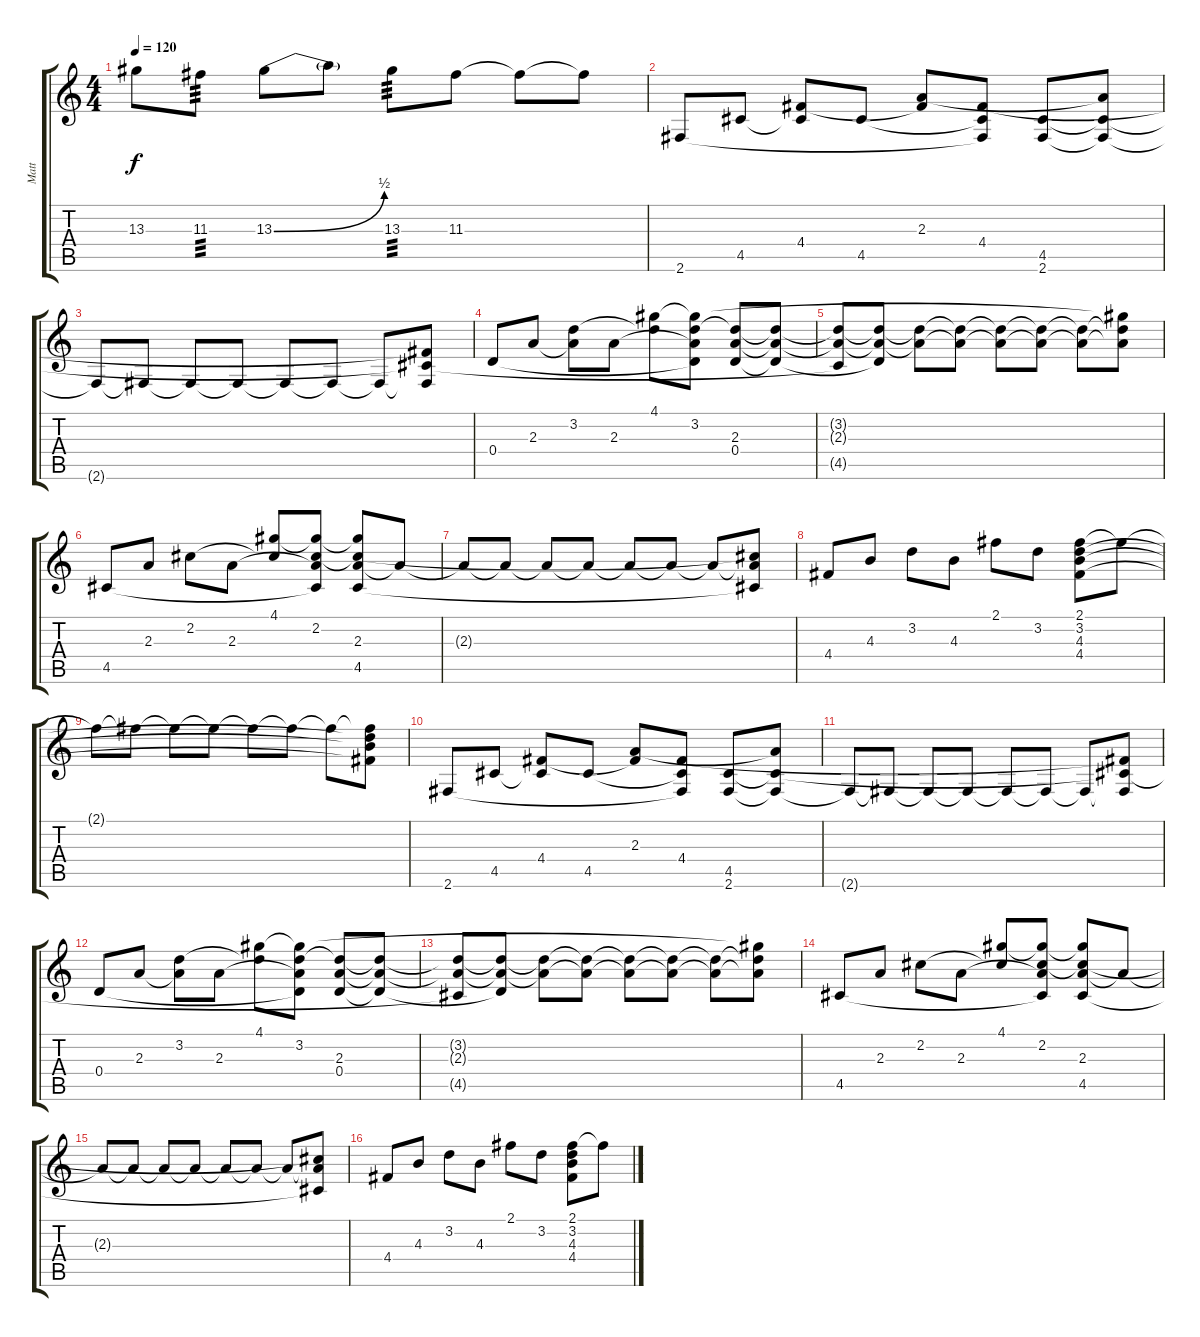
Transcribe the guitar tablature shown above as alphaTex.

\track ("Matt" "Matt") {instrument overdrivenguitar}
\staff {score tabs}
\tuning (E4 B3 G3 D3 A2 E2) {hide}
\ts (4 4)
\tempo 120
\clef g2
\ks c
13.3{t}.8{dy f} 11.3.8{tp 3} 13.3{be (bend 0 0 60 2)}.8 13.3{t}.8 13.3.8{tp 3} 11.3.8 11.3{t}.8 11.3{t}.8 |
2.6.8 4.5.8 (4.4 4.5{t}).8 4.5.8 (2.3 4.4{t}).8 (4.4 4.5{t} 2.6{t}).8 (4.5 2.6).8 (2.3{t} 4.5{t} 2.6{t}).8 |
2.6{t}.8 2.6{t}.8 2.6{t}.8 2.6{t}.8 2.6{t}.8 2.6{t}.8 2.6{t}.8 (4.4{t} 4.5{t} 2.6{t}).8 |
0.4.8 2.3.8 (3.2 2.3{t}).8 2.3.8 (4.1 3.2{t}).8 (4.1{t} 3.2 2.3{t} 0.4{t}).8 (3.2{t} 2.3 0.4).8 (3.2{t} 2.3{t} 0.4{t}).8 |
(3.2{t} 2.3{t} 4.5{t}).8 (3.2{t} 2.3{t} 0.4{t}).8 (3.2{t} 2.3{t}).8 (3.2{t} 2.3{t}).8 (3.2{t} 2.3{t}).8 (3.2{t} 2.3{t}).8 (3.2{t} 2.3{t}).8 (4.1{t} 3.2{t} 2.3{t}).8 |
4.5.8 2.3.8 2.2.8 2.3.8 (4.1 2.2{t}).8 (4.1{t} 2.2 2.3{t} 4.5{t}).8 (4.1{t} 2.2{t} 2.3 4.5).8 2.3{t}.8 |
2.3{t}.8 2.3{t}.8 2.3{t}.8 2.3{t}.8 2.3{t}.8 2.3{t}.8 2.3{t}.8 (2.2{t} 2.3{t} 4.5{t}).8 |
4.4.8 4.3.8 3.2.8 4.3.8 2.1.8 3.2.8 (2.1 3.2 4.3 4.4).8 2.1{t}.8 |
2.1{t}.8 2.1{t}.8 2.1{t}.8 2.1{t}.8 2.1{t}.8 2.1{t}.8 2.1{t}.8 (2.1{t} 3.2{t} 4.3{t} 4.4{t}).8 |
2.6.8 4.5.8 (4.4 4.5{t}).8 4.5.8 (2.3 4.4{t}).8 (4.4 4.5{t} 2.6{t}).8 (4.5 2.6).8 (2.3{t} 4.5{t} 2.6{t}).8 |
2.6{t}.8 2.6{t}.8 2.6{t}.8 2.6{t}.8 2.6{t}.8 2.6{t}.8 2.6{t}.8 (4.4{t} 4.5{t} 2.6{t}).8 |
0.4.8 2.3.8 (3.2 2.3{t}).8 2.3.8 (4.1 3.2{t}).8 (4.1{t} 3.2 2.3{t} 0.4{t}).8 (3.2{t} 2.3 0.4).8 (3.2{t} 2.3{t} 0.4{t}).8 |
(3.2{t} 2.3{t} 4.5{t}).8 (3.2{t} 2.3{t} 0.4{t}).8 (3.2{t} 2.3{t}).8 (3.2{t} 2.3{t}).8 (3.2{t} 2.3{t}).8 (3.2{t} 2.3{t}).8 (3.2{t} 2.3{t}).8 (4.1{t} 3.2{t} 2.3{t}).8 |
4.5.8 2.3.8 2.2.8 2.3.8 (4.1 2.2{t}).8 (4.1{t} 2.2 2.3{t} 4.5{t}).8 (4.1{t} 2.2{t} 2.3 4.5).8 2.3{t}.8 |
2.3{t}.8 2.3{t}.8 2.3{t}.8 2.3{t}.8 2.3{t}.8 2.3{t}.8 2.3{t}.8 (2.2{t} 2.3{t} 4.5{t}).8 |
4.4.8 4.3.8 3.2.8 4.3.8 2.1.8 3.2.8 (2.1 3.2 4.3 4.4).8 2.1{t}.8
